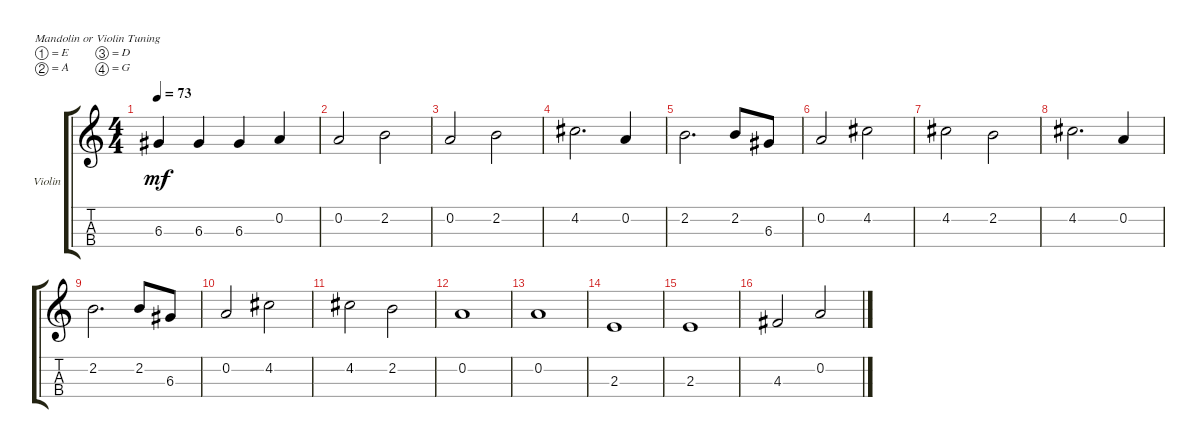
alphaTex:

\bracketExtendMode groupsimilarinstruments
\firstSystemTrackNameOrientation horizontal
\otherSystemsTrackNameOrientation horizontal
\track ("Violin Ensemble" "Violin") {instrument violin}
\staff {score tabs}
\tuning (E5 A4 D4 G3)
\ts (4 4)
\tempo 73
\clef g2
\ks c
6.3.4{dy mf} 6.3.4 6.3.4 0.2.4 |
0.2.2 2.2.2 |
0.2.2 2.2.2 |
4.2.2{d} 0.2.4 |
2.2.2{d} 2.2.8 6.3.8 |
0.2.2 4.2.2 |
4.2.2 2.2.2 |
4.2.2{d} 0.2.4 |
2.2.2{d} 2.2.8 6.3.8 |
0.2.2 4.2.2 |
4.2.2 2.2.2 |
0.2.1 |
0.2.1 |
2.3.1 |
2.3.1 |
4.3.2 0.2.2
